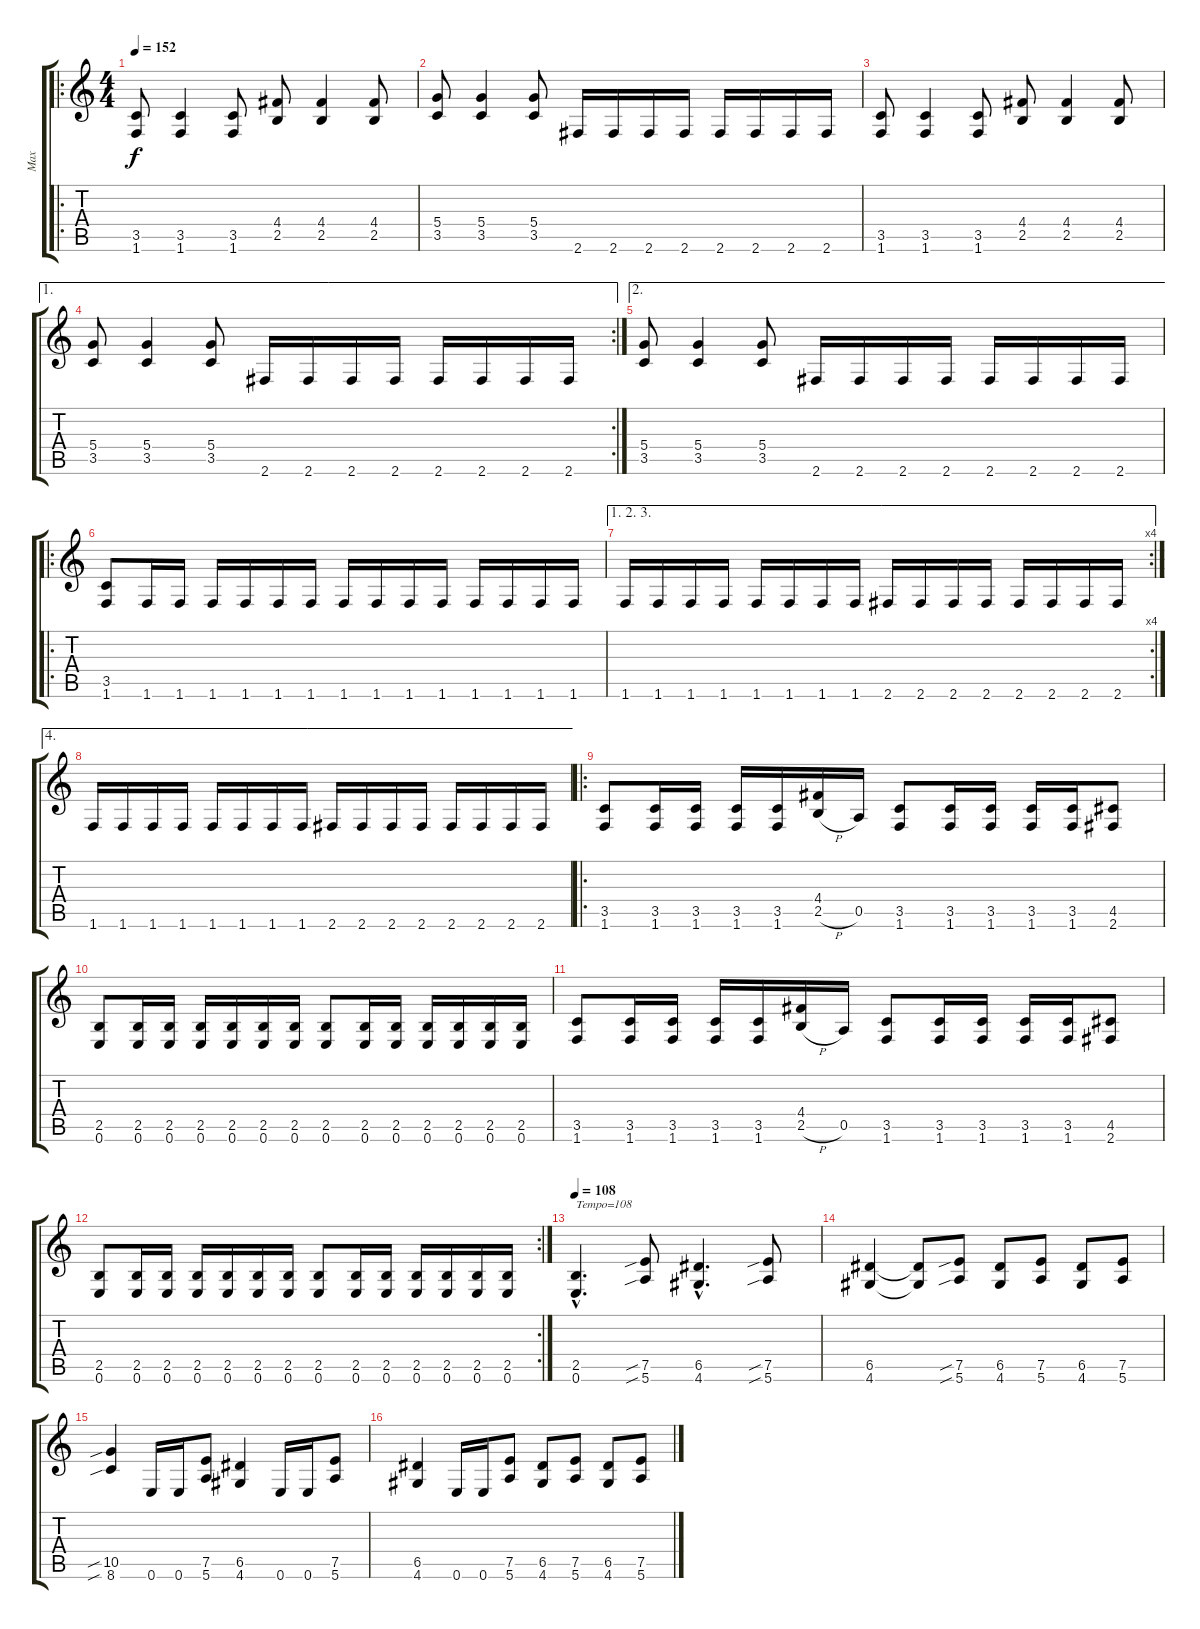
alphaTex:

\track ("Max" "Max") {instrument distortionguitar}
\staff {score tabs}
\tuning (E4 B3 G3 D3 A2 E2) {hide}
\ro
\ts (4 4)
\tempo 152
\clef g2
\ks c
(3.5 1.6).8{dy f} (3.5 1.6).4 (3.5 1.6).8 (4.4 2.5).8 (4.4 2.5).4 (4.4 2.5).8 |
(5.4 3.5).8 (5.4 3.5).4 (5.4 3.5).8 2.6.16 2.6.16 2.6.16 2.6.16 2.6.16 2.6.16 2.6.16 2.6.16 |
(3.5 1.6).8 (3.5 1.6).4 (3.5 1.6).8 (4.4 2.5).8 (4.4 2.5).4 (4.4 2.5).8 |
\ae 1
\rc 2
(5.4 3.5).8 (5.4 3.5).4 (5.4 3.5).8 2.6.16 2.6.16 2.6.16 2.6.16 2.6.16 2.6.16 2.6.16 2.6.16 |
\ae 2
(5.4 3.5).8 (5.4 3.5).4 (5.4 3.5).8 2.6.16 2.6.16 2.6.16 2.6.16 2.6.16 2.6.16 2.6.16 2.6.16 |
\ro
(3.5 1.6).8 1.6.16 1.6.16 1.6.16 1.6.16 1.6.16 1.6.16 1.6.16 1.6.16 1.6.16 1.6.16 1.6.16 1.6.16 1.6.16 1.6.16 |
\ae (1 2 3)
\rc 4
1.6.16 1.6.16 1.6.16 1.6.16 1.6.16 1.6.16 1.6.16 1.6.16 2.6.16 2.6.16 2.6.16 2.6.16 2.6.16 2.6.16 2.6.16 2.6.16 |
\ae 4
1.6.16 1.6.16 1.6.16 1.6.16 1.6.16 1.6.16 1.6.16 1.6.16 2.6.16 2.6.16 2.6.16 2.6.16 2.6.16 2.6.16 2.6.16 2.6.16 |
\ro
(3.5 1.6).8 (3.5 1.6).16 (3.5 1.6).16 (3.5 1.6).16 (3.5 1.6).16 (4.4 2.5{h}).16 0.5.16 (3.5 1.6).8 (3.5 1.6).16 (3.5 1.6).16 (3.5 1.6).16 (3.5 1.6).16 (4.5 2.6).8 |
(2.5 0.6).8 (2.5 0.6).16 (2.5 0.6).16 (2.5 0.6).16 (2.5 0.6).16 (2.5 0.6).16 (2.5 0.6).16 (2.5 0.6).8 (2.5 0.6).16 (2.5 0.6).16 (2.5 0.6).16 (2.5 0.6).16 (2.5 0.6).16 (2.5 0.6).16 |
(3.5 1.6).8 (3.5 1.6).16 (3.5 1.6).16 (3.5 1.6).16 (3.5 1.6).16 (4.4 2.5{h}).16 0.5.16 (3.5 1.6).8 (3.5 1.6).16 (3.5 1.6).16 (3.5 1.6).16 (3.5 1.6).16 (4.5 2.6).8 |
\rc 2
(2.5 0.6).8 (2.5 0.6).16 (2.5 0.6).16 (2.5 0.6).16 (2.5 0.6).16 (2.5 0.6).16 (2.5 0.6).16 (2.5 0.6).8 (2.5 0.6).16 (2.5 0.6).16 (2.5 0.6).16 (2.5 0.6).16 (2.5 0.6).16 (2.5 0.6).16 |
\tempo 108
(2.5{hac} 0.6{hac}).4{d txt "Tempo=108"} (7.5{sib} 5.6{sib}).8 (6.5{hac} 4.6{hac}).4{d} (7.5{sib} 5.6{sib}).8 |
(6.5 4.6).4 (6.5{t} 4.6{t}).8 (7.5{sib} 5.6{sib}).8 (6.5 4.6).8 (7.5 5.6).8 (6.5 4.6).8 (7.5 5.6).8 |
(10.5{sib} 8.6{sib}).4 0.6.16 0.6.16 (7.5 5.6).8 (6.5 4.6).4 0.6.16 0.6.16 (7.5 5.6).8 |
(6.5 4.6).4 0.6.16 0.6.16 (7.5 5.6).8 (6.5 4.6).8 (7.5 5.6).8 (6.5 4.6).8 (7.5 5.6).8
